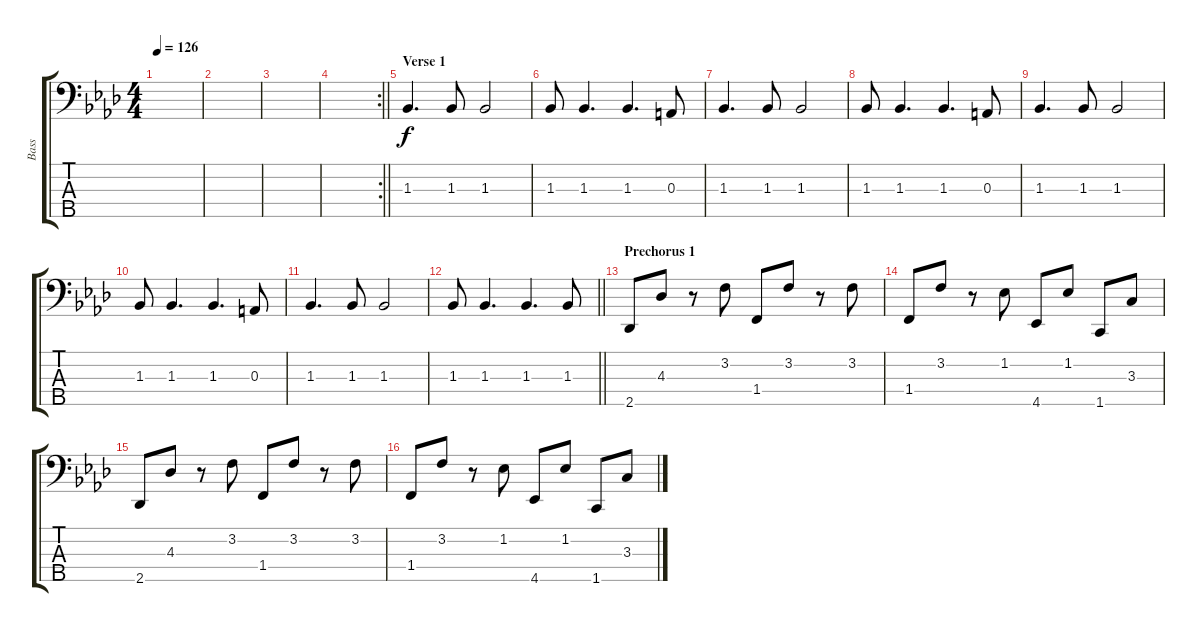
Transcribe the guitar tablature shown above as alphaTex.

\track ("Bass" "Bass") {instrument electricbassfinger}
\staff {score tabs}
\tuning (G2 D2 A1 E1 B0) {hide}
\ts (4 4)
\tempo 126
\clef f4
\ks ab
|
|
|
\rc 2
\barLineRight lightlight
|
\section ("" "Verse 1")
1.3.4{d} 1.3.8 1.3.2 |
1.3.8 1.3.4{d} 1.3.4{d} 0.3.8 |
1.3.4{d} 1.3.8 1.3.2 |
1.3.8 1.3.4{d} 1.3.4{d} 0.3.8 |
1.3.4{d} 1.3.8 1.3.2 |
1.3.8 1.3.4{d} 1.3.4{d} 0.3.8 |
1.3.4{d} 1.3.8 1.3.2 |
\barLineRight lightlight
1.3.8 1.3.4{d} 1.3.4{d} 1.3.8 |
\section ("" "Prechorus 1")
2.5.8 4.3.8 r.8 3.2.8 1.4.8 3.2.8 r.8 3.2.8 |
1.4.8 3.2.8 r.8 1.2.8 4.5.8 1.2.8 1.5.8 3.3.8 |
2.5.8 4.3.8 r.8 3.2.8 1.4.8 3.2.8 r.8 3.2.8 |
1.4.8 3.2.8 r.8 1.2.8 4.5.8 1.2.8 1.5.8 3.3.8
